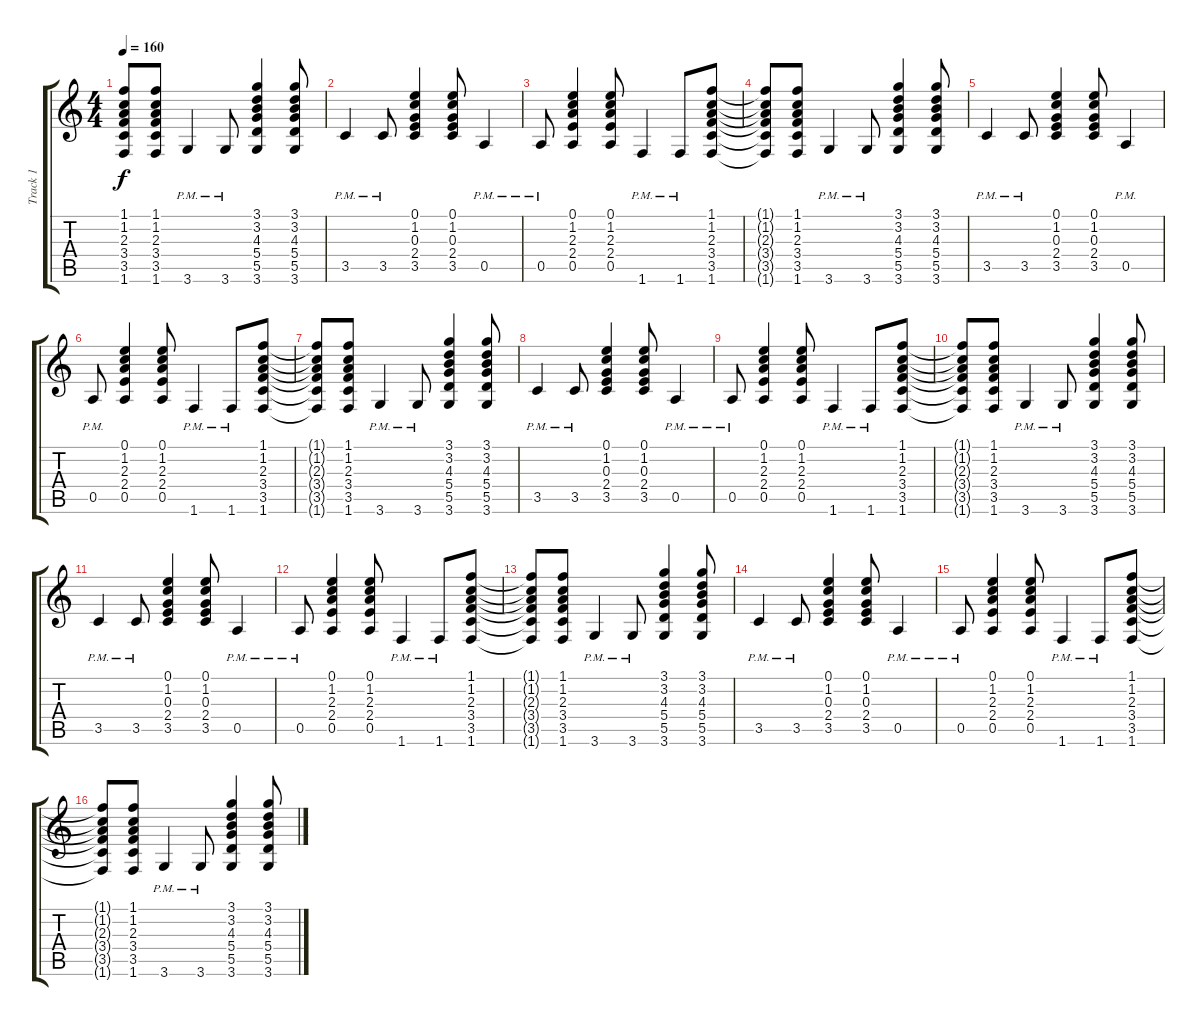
\track ("Track 1" "Track 1") {instrument distortionguitar}
\staff {score tabs}
\tuning (E4 B3 G3 D3 A2 E2) {hide}
\ts (4 4)
\tempo 160
\clef g2
\ks c
(1.1{t} 1.2{t} 2.3{t} 3.4{t} 3.5{t} 1.6{t}).8{dy f} (1.1 1.2 2.3 3.4 3.5 1.6).8 3.6{pm}.4 3.6{pm}.8 (3.1 3.2 4.3 5.4 5.5 3.6).4 (3.1 3.2 4.3 5.4 5.5 3.6).8 |
3.5{pm}.4 3.5{pm}.8 (0.1 1.2 0.3 2.4 3.5).4 (0.1 1.2 0.3 2.4 3.5).8 0.5{pm}.4 |
0.5{pm}.8 (0.1 1.2 2.3 2.4 0.5).4 (0.1 1.2 2.3 2.4 0.5).8 1.6{pm}.4 1.6{pm}.8 (1.1 1.2 2.3 3.4 3.5 1.6).8 |
(1.1{t} 1.2{t} 2.3{t} 3.4{t} 3.5{t} 1.6{t}).8 (1.1 1.2 2.3 3.4 3.5 1.6).8 3.6{pm}.4 3.6{pm}.8 (3.1 3.2 4.3 5.4 5.5 3.6).4 (3.1 3.2 4.3 5.4 5.5 3.6).8 |
3.5{pm}.4 3.5{pm}.8 (0.1 1.2 0.3 2.4 3.5).4 (0.1 1.2 0.3 2.4 3.5).8 0.5{pm}.4 |
0.5{pm}.8 (0.1 1.2 2.3 2.4 0.5).4 (0.1 1.2 2.3 2.4 0.5).8 1.6{pm}.4 1.6{pm}.8 (1.1 1.2 2.3 3.4 3.5 1.6).8 |
(1.1{t} 1.2{t} 2.3{t} 3.4{t} 3.5{t} 1.6{t}).8 (1.1 1.2 2.3 3.4 3.5 1.6).8 3.6{pm}.4 3.6{pm}.8 (3.1 3.2 4.3 5.4 5.5 3.6).4 (3.1 3.2 4.3 5.4 5.5 3.6).8 |
3.5{pm}.4 3.5{pm}.8 (0.1 1.2 0.3 2.4 3.5).4 (0.1 1.2 0.3 2.4 3.5).8 0.5{pm}.4 |
0.5{pm}.8 (0.1 1.2 2.3 2.4 0.5).4 (0.1 1.2 2.3 2.4 0.5).8 1.6{pm}.4 1.6{pm}.8 (1.1 1.2 2.3 3.4 3.5 1.6).8 |
(1.1{t} 1.2{t} 2.3{t} 3.4{t} 3.5{t} 1.6{t}).8 (1.1 1.2 2.3 3.4 3.5 1.6).8 3.6{pm}.4 3.6{pm}.8 (3.1 3.2 4.3 5.4 5.5 3.6).4 (3.1 3.2 4.3 5.4 5.5 3.6).8 |
3.5{pm}.4 3.5{pm}.8 (0.1 1.2 0.3 2.4 3.5).4 (0.1 1.2 0.3 2.4 3.5).8 0.5{pm}.4 |
0.5{pm}.8 (0.1 1.2 2.3 2.4 0.5).4 (0.1 1.2 2.3 2.4 0.5).8 1.6{pm}.4 1.6{pm}.8 (1.1 1.2 2.3 3.4 3.5 1.6).8 |
(1.1{t} 1.2{t} 2.3{t} 3.4{t} 3.5{t} 1.6{t}).8 (1.1 1.2 2.3 3.4 3.5 1.6).8 3.6{pm}.4 3.6{pm}.8 (3.1 3.2 4.3 5.4 5.5 3.6).4 (3.1 3.2 4.3 5.4 5.5 3.6).8 |
3.5{pm}.4 3.5{pm}.8 (0.1 1.2 0.3 2.4 3.5).4 (0.1 1.2 0.3 2.4 3.5).8 0.5{pm}.4 |
0.5{pm}.8 (0.1 1.2 2.3 2.4 0.5).4 (0.1 1.2 2.3 2.4 0.5).8 1.6{pm}.4 1.6{pm}.8 (1.1 1.2 2.3 3.4 3.5 1.6).8 |
(1.1{t} 1.2{t} 2.3{t} 3.4{t} 3.5{t} 1.6{t}).8 (1.1 1.2 2.3 3.4 3.5 1.6).8 3.6{pm}.4 3.6{pm}.8 (3.1 3.2 4.3 5.4 5.5 3.6).4 (3.1 3.2 4.3 5.4 5.5 3.6).8
